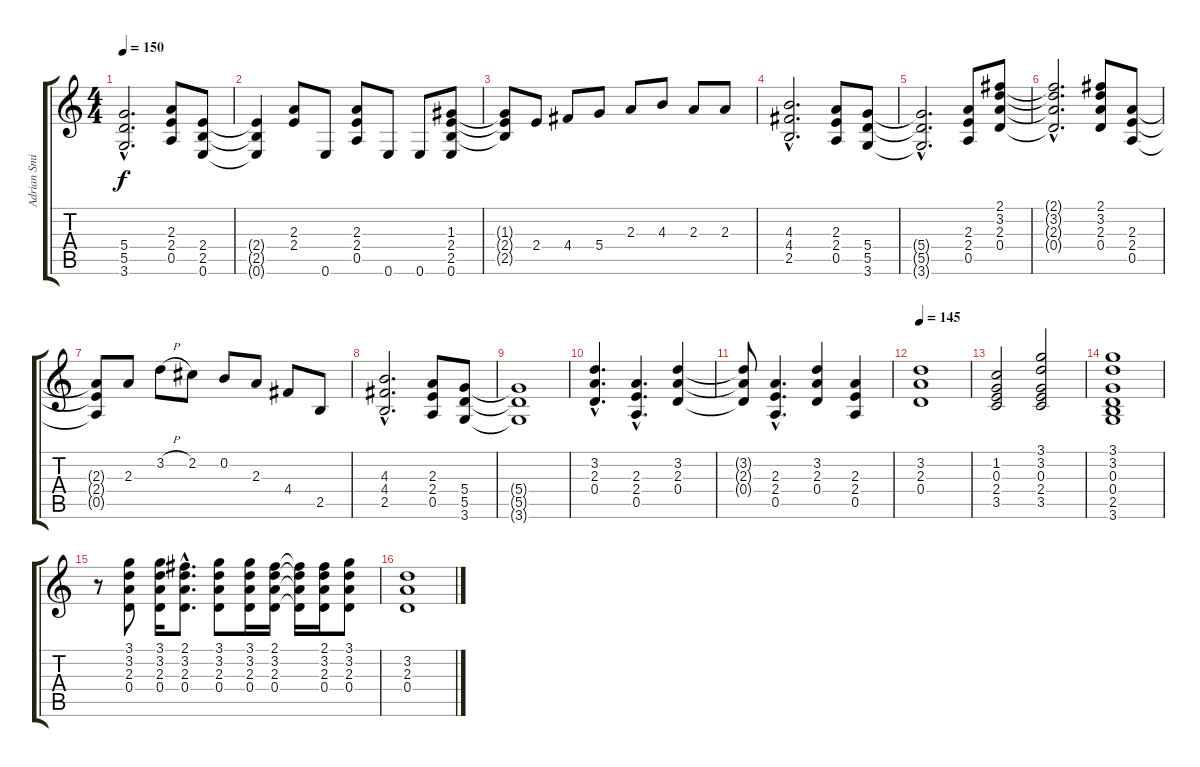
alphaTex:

\track ("Adrian Smith" "Adrian Smi") {instrument distortionguitar}
\staff {score tabs}
\tuning (E4 B3 G3 D3 A2 E2) {hide}
\ts (4 4)
\tempo 150
\clef g2
\ks c
(5.4{hac t} 5.5{hac t} 3.6{hac t}).2{d dy f} (2.3 2.4 0.5).8 (2.4 2.5 0.6).8 |
(2.4{t} 2.5{t} 0.6{t}).4 (2.3 2.4).8 0.6.8 (2.3 2.4 0.5).8 0.6.8 0.6.8 (1.3 2.4 2.5 0.6).8 |
(1.3{t} 2.4{t} 2.5{t}).8 2.4.8 4.4.8 5.4.8 2.3.8 4.3.8 2.3.8 2.3.8 |
(4.3{hac} 4.4{hac} 2.5{hac}).2{d} (2.3 2.4 0.5).8 (5.4 5.5 3.6).8 |
(5.4{hac t} 5.5{hac t} 3.6{hac t}).2{d} (2.3 2.4 0.5).8 (2.1 3.2 2.3 0.4).8 |
(2.1{hac t} 3.2{hac t} 2.3{hac t} 0.4{hac t}).2{d} (2.1 3.2 2.3 0.4).8 (2.3 2.4 0.5).8 |
(2.3{t} 2.4{t} 0.5{t}).8 2.3.8 3.2{h}.8 2.2.8 0.2.8 2.3.8 4.4.8 2.5.8 |
(4.3{hac} 4.4{hac} 2.5{hac}).2{d} (2.3 2.4 0.5).8 (5.4 5.5 3.6).8 |
(5.4{t} 5.5{t} 3.6{t}).1 |
(3.2{hac} 2.3{hac} 0.4{hac}).4{d} (2.3{hac} 2.4{hac} 0.5{hac}).4{d} (3.2 2.3 0.4).4 |
(3.2{t} 2.3{t} 0.4{t}).8 (2.3{hac} 2.4{hac} 0.5{hac}).4{d} (3.2 2.3 0.4).4 (2.3 2.4 0.5).4 |
\tempo 145
(3.2 2.3 0.4).1 |
(1.2 0.3 2.4 3.5).2 (3.1 3.2 0.3 2.4 3.5).2 |
(3.1 3.2 0.3 0.4 2.5 3.6).1 |
r.8 (3.1 3.2 2.3 0.4).8 (3.1 3.2 2.3 0.4).16 (2.1{hac} 3.2{hac} 2.3{hac} 0.4{hac}).8{d} (3.1 3.2 2.3 0.4).8 (3.1 3.2 2.3 0.4).16 (2.1 3.2 2.3 0.4).16 (2.1{t} 3.2{t} 2.3{t} 0.4{t}).16 (2.1 3.2 2.3 0.4).16 (3.1 3.2 2.3 0.4).8 |
(3.2 2.3 0.4).1
